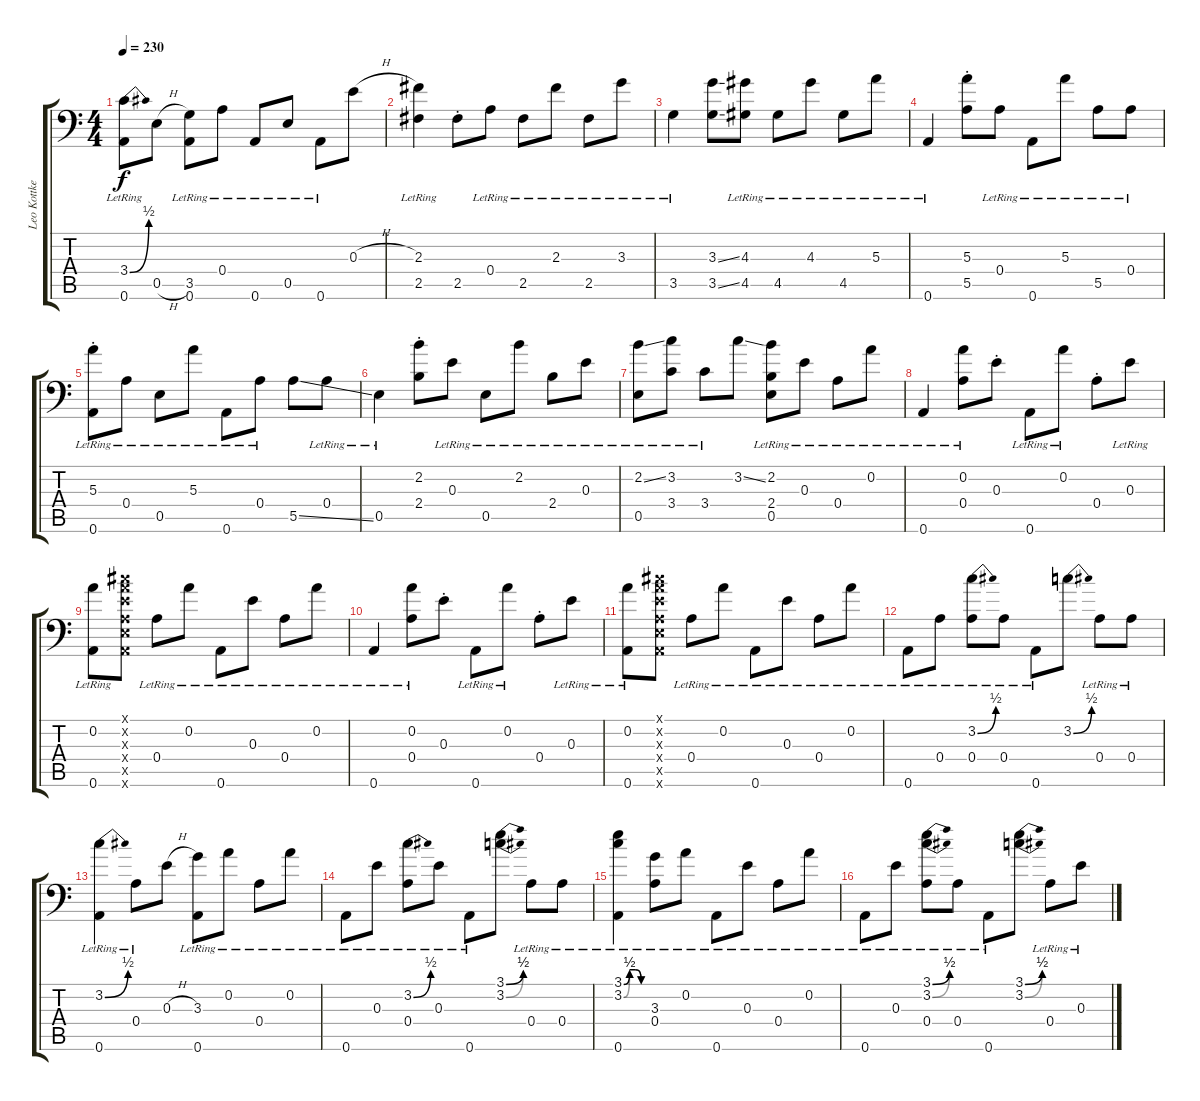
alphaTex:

\track ("Leo Kottke" "Leo Kottke") {instrument acousticguitarsteel}
\staff {score tabs}
\tuning (Db4 A3 E3 A2 E2 A1) {hide}
\ts (4 4)
\tempo 230
\clef f4
\ks c
(3.4{be (bend 0 0 60 2)} 0.6{lr}).8{dy f} 0.5{h}.8 (3.5{lr} 0.6{lr}).8 0.4{lr}.8 0.6{lr}.8 0.5{lr}.8 0.6{lr}.8 0.3{h}.8 |
(2.3{lr} 2.5{lr}).4 2.5{st}.8 0.4{lr}.8 2.5{lr}.8 2.3{lr}.8 2.5{lr}.8 3.3{lr}.8 |
3.5{lr}.4 (3.3{ss} 3.5{ss}).8 (4.3{lr} 4.5{lr}).8 4.5{lr}.8 4.3{lr}.8 4.5{lr}.8 5.3{lr}.8 |
0.6{lr}.4 (5.3{st} 5.5{st}).8 0.4{lr}.8 0.6{lr}.8 5.3{lr}.8 5.5{lr}.8 0.4{lr}.8 |
(5.3{st} 0.6{lr}).8 0.4{lr}.8 0.5{lr}.8 5.3{lr}.8 0.6{lr}.8 0.4{lr}.8 5.5{ss}.8 0.4{lr}.8 |
0.5{lr}.4 (2.2{st} 2.4{st}).8 0.3{lr}.8 0.5{lr}.8 2.2{lr}.8 2.4{lr}.8 0.3{lr}.8 |
(2.2{ss} 0.5{lr}).8 (3.2{lr} 3.4{lr}).8 3.4{lr}.8 3.2{ss}.8 (2.2{lr} 2.4{lr} 0.5{lr}).8 0.3{lr}.8 0.4{lr}.8 0.2{lr}.8 |
0.6{lr}.4 (0.2{lr} 0.4{lr}).8 0.3{st}.8 0.6{lr}.8 0.2{lr}.8 0.4{st}.8 0.3{lr}.8 |
(0.2{lr} 0.6{lr}).8 (0.1{x} 0.2{x} 0.3{x} 0.4{x} 0.5{x} 0.6{x}).8 0.4{lr}.8 0.2{lr}.8 0.6{lr}.8 0.3{lr}.8 0.4{lr}.8 0.2{lr}.8 |
0.6{lr}.4 (0.2{lr} 0.4{lr}).8 0.3{st}.8 0.6{lr}.8 0.2{lr}.8 0.4{st}.8 0.3{lr}.8 |
(0.2{lr} 0.6{lr}).8 (0.1{x} 0.2{x} 0.3{x} 0.4{x} 0.5{x} 0.6{x}).8 0.4{lr}.8 0.2{lr}.8 0.6{lr}.8 0.3{lr}.8 0.4{lr}.8 0.2{lr}.8 |
0.6{lr}.8 0.4{lr}.8 (3.2{be (bend 0 0 60 2)} 0.4{lr}).8 0.4{lr}.8 0.6{lr}.8 3.2{be (bend 0 0 60 2)}.8 0.4{lr}.8 0.4{lr}.8 |
(3.2{be (bend 0 0 60 2)} 0.6{lr}).4 0.4{lr}.8 0.3{h}.8 (3.3{lr} 0.6{lr}).8 0.2{lr}.8 0.4{lr}.8 0.2{lr}.8 |
0.6{lr}.8 0.3{lr}.8 (3.2{be (bend 0 0 60 2)} 0.4{lr}).8 0.3{lr}.8 0.6{lr}.8 (3.1{be (bend 0 0 60 2)} 3.2{be (bend 0 0 60 2)}).8 0.4{lr}.8 0.4{lr}.8 |
(3.1{be (custom 0 0 15 2 30 2 45 0 60 0)} 3.2{be (custom 0 0 15 2 30 2 45 0 60 0)} 0.6{lr}).4 (3.3{lr} 0.4{lr}).8 0.2{lr}.8 0.6{lr}.8 0.3{lr}.8 0.4{lr}.8 0.2{lr}.8 |
0.6{lr}.8 0.3{lr}.8 (3.1{be (bend 0 0 60 2)} 3.2{be (bend 0 0 60 2)} 0.4{lr}).8 0.4{lr}.8 0.6{lr}.8 (3.1{be (bend 0 0 60 2)} 3.2{be (bend 0 0 60 2)}).8 0.4{lr}.8 0.3{lr}.8
